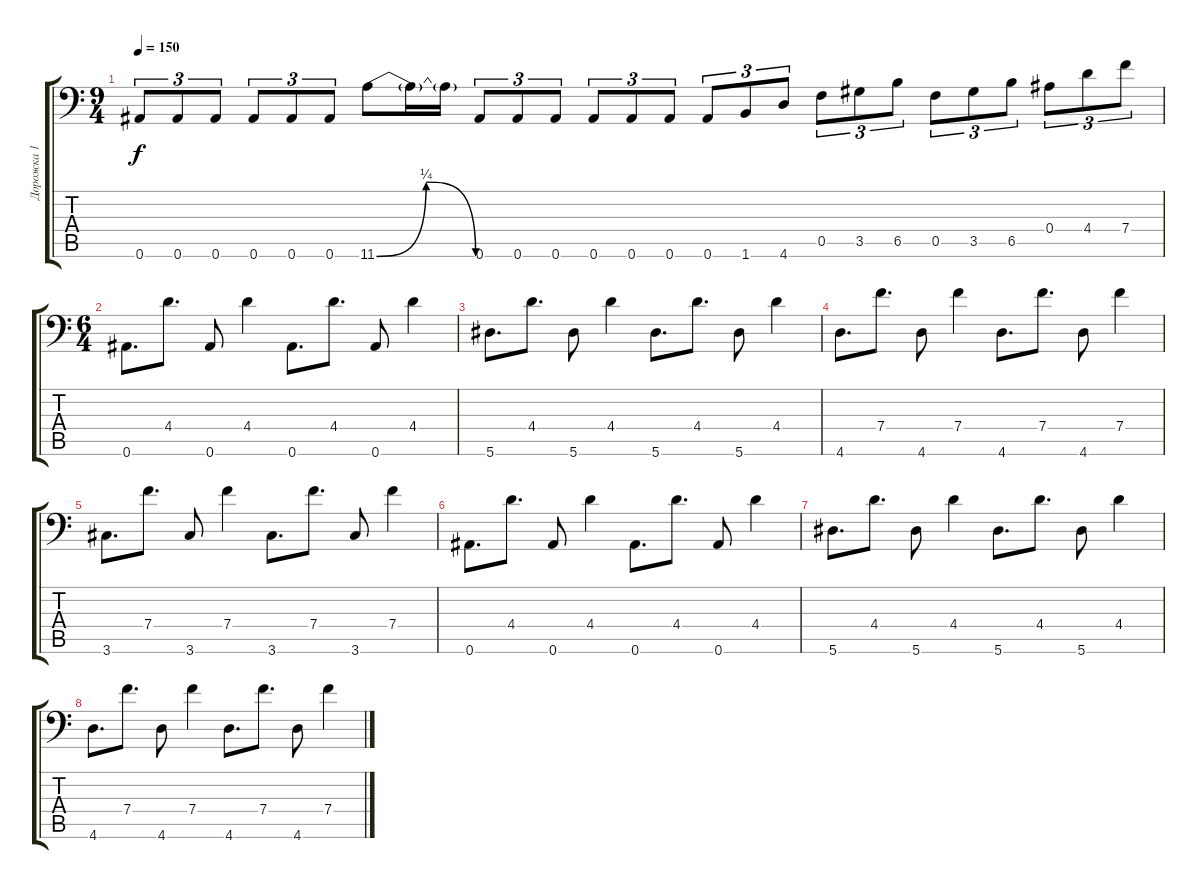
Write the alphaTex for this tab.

\track ("Дорожка 1" "Дорожка 1") {instrument overdrivenguitar}
\staff {score tabs}
\tuning (C4 G3 Eb3 Bb2 F2 Bb1) {hide}
\ts (9 4)
\tempo 150
\clef f4
\ks c
0.6.8{tu (3 2) dy f} 0.6.8{tu (3 2)} 0.6.8{tu (3 2)} 0.6.8{tu (3 2)} 0.6.8{tu (3 2)} 0.6.8{tu (3 2)} 11.6{be (bendrelease 0 0 35 1 35 1 60 0)}.8 11.6{t}.16 11.6{t}.16 0.6.8{tu (3 2)} 0.6.8{tu (3 2)} 0.6.8{tu (3 2)} 0.6.8{tu (3 2)} 0.6.8{tu (3 2)} 0.6.8{tu (3 2)} 0.6.8{tu (3 2)} 1.6.8{tu (3 2)} 4.6.8{tu (3 2)} 0.5.8{tu (3 2)} 3.5.8{tu (3 2)} 6.5.8{tu (3 2)} 0.5.8{tu (3 2)} 3.5.8{tu (3 2)} 6.5.8{tu (3 2)} 0.4.8{tu (3 2)} 4.4.8{tu (3 2)} 7.4.8{tu (3 2)} |
\ts (6 4)
0.6.8{d} 4.4.8{d} 0.6.8 4.4.4 0.6.8{d} 4.4.8{d} 0.6.8 4.4.4 |
5.6.8{d} 4.4.8{d} 5.6.8 4.4.4 5.6.8{d} 4.4.8{d} 5.6.8 4.4.4 |
4.6.8{d} 7.4.8{d} 4.6.8 7.4.4 4.6.8{d} 7.4.8{d} 4.6.8 7.4.4 |
3.6.8{d} 7.4.8{d} 3.6.8 7.4.4 3.6.8{d} 7.4.8{d} 3.6.8 7.4.4 |
0.6.8{d} 4.4.8{d} 0.6.8 4.4.4 0.6.8{d} 4.4.8{d} 0.6.8 4.4.4 |
5.6.8{d} 4.4.8{d} 5.6.8 4.4.4 5.6.8{d} 4.4.8{d} 5.6.8 4.4.4 |
4.6.8{d} 7.4.8{d} 4.6.8 7.4.4 4.6.8{d} 7.4.8{d} 4.6.8 7.4.4
